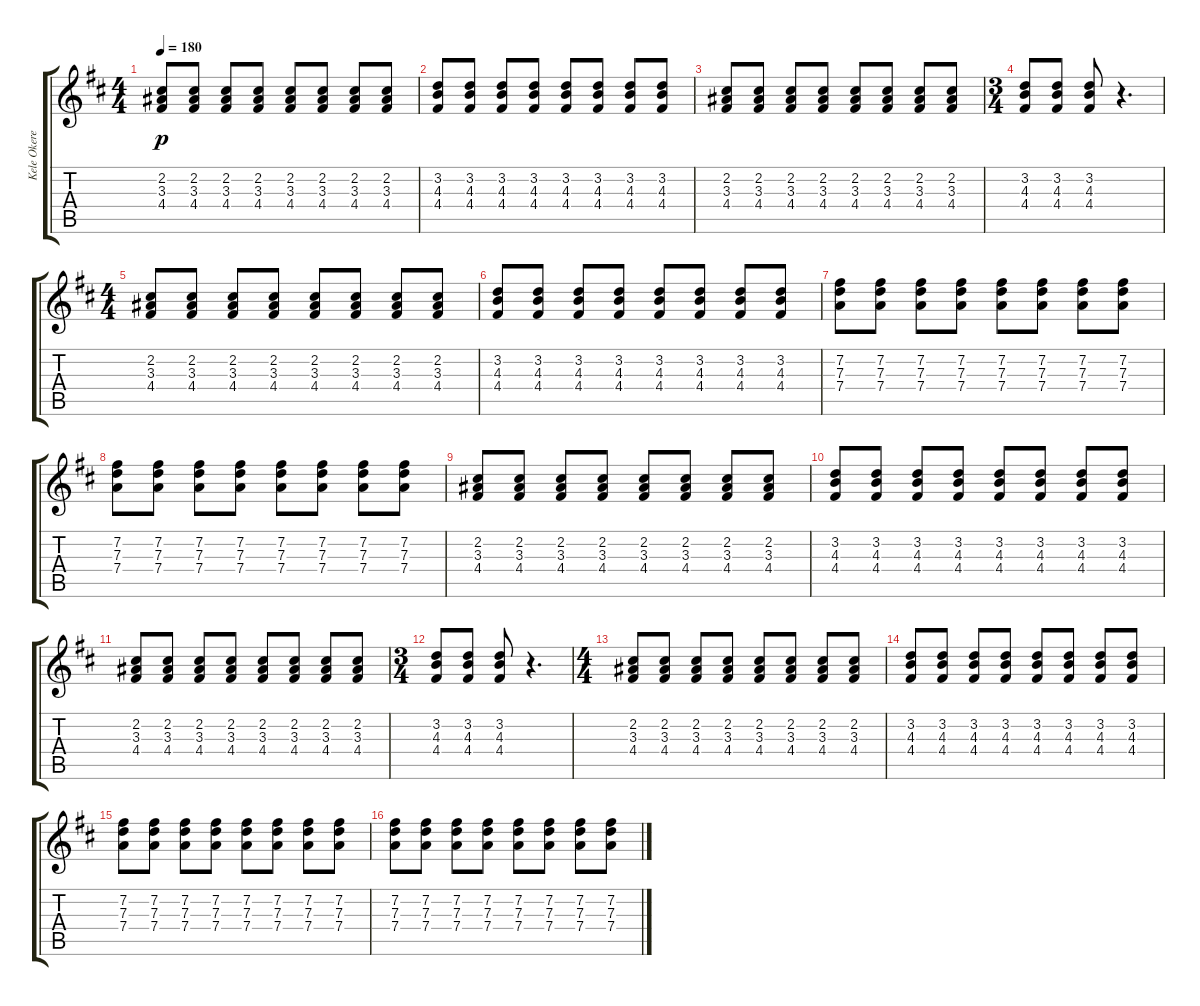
\track ("Kele Okereke" "Kele Okere") {instrument distortionguitar}
\staff {score tabs}
\tuning (E4 B3 G3 D3 A2 E2) {hide}
\ts (4 4)
\tempo 180
\clef g2
\ks d
(2.2 3.3 4.4).8{dy p} (2.2 3.3 4.4).8 (2.2 3.3 4.4).8 (2.2 3.3 4.4).8 (2.2 3.3 4.4).8 (2.2 3.3 4.4).8 (2.2 3.3 4.4).8 (2.2 3.3 4.4).8 |
(3.2 4.3 4.4).8 (3.2 4.3 4.4).8 (3.2 4.3 4.4).8 (3.2 4.3 4.4).8 (3.2 4.3 4.4).8 (3.2 4.3 4.4).8 (3.2 4.3 4.4).8 (3.2 4.3 4.4).8 |
(2.2 3.3 4.4).8 (2.2 3.3 4.4).8 (2.2 3.3 4.4).8 (2.2 3.3 4.4).8 (2.2 3.3 4.4).8 (2.2 3.3 4.4).8 (2.2 3.3 4.4).8 (2.2 3.3 4.4).8 |
\ts (3 4)
(3.2 4.3 4.4).8 (3.2 4.3 4.4).8 (3.2 4.3 4.4).8 r.4{d} |
\ts (4 4)
(2.2 3.3 4.4).8 (2.2 3.3 4.4).8 (2.2 3.3 4.4).8 (2.2 3.3 4.4).8 (2.2 3.3 4.4).8 (2.2 3.3 4.4).8 (2.2 3.3 4.4).8 (2.2 3.3 4.4).8 |
(3.2 4.3 4.4).8 (3.2 4.3 4.4).8 (3.2 4.3 4.4).8 (3.2 4.3 4.4).8 (3.2 4.3 4.4).8 (3.2 4.3 4.4).8 (3.2 4.3 4.4).8 (3.2 4.3 4.4).8 |
(7.2 7.3 7.4).8 (7.2 7.3 7.4).8 (7.2 7.3 7.4).8 (7.2 7.3 7.4).8 (7.2 7.3 7.4).8 (7.2 7.3 7.4).8 (7.2 7.3 7.4).8 (7.2 7.3 7.4).8 |
(7.2 7.3 7.4).8 (7.2 7.3 7.4).8 (7.2 7.3 7.4).8 (7.2 7.3 7.4).8 (7.2 7.3 7.4).8 (7.2 7.3 7.4).8 (7.2 7.3 7.4).8 (7.2 7.3 7.4).8 |
(2.2 3.3 4.4).8 (2.2 3.3 4.4).8 (2.2 3.3 4.4).8 (2.2 3.3 4.4).8 (2.2 3.3 4.4).8 (2.2 3.3 4.4).8 (2.2 3.3 4.4).8 (2.2 3.3 4.4).8 |
(3.2 4.3 4.4).8 (3.2 4.3 4.4).8 (3.2 4.3 4.4).8 (3.2 4.3 4.4).8 (3.2 4.3 4.4).8 (3.2 4.3 4.4).8 (3.2 4.3 4.4).8 (3.2 4.3 4.4).8 |
(2.2 3.3 4.4).8 (2.2 3.3 4.4).8 (2.2 3.3 4.4).8 (2.2 3.3 4.4).8 (2.2 3.3 4.4).8 (2.2 3.3 4.4).8 (2.2 3.3 4.4).8 (2.2 3.3 4.4).8 |
\ts (3 4)
(3.2 4.3 4.4).8 (3.2 4.3 4.4).8 (3.2 4.3 4.4).8 r.4{d} |
\ts (4 4)
(2.2 3.3 4.4).8 (2.2 3.3 4.4).8 (2.2 3.3 4.4).8 (2.2 3.3 4.4).8 (2.2 3.3 4.4).8 (2.2 3.3 4.4).8 (2.2 3.3 4.4).8 (2.2 3.3 4.4).8 |
(3.2 4.3 4.4).8 (3.2 4.3 4.4).8 (3.2 4.3 4.4).8 (3.2 4.3 4.4).8 (3.2 4.3 4.4).8 (3.2 4.3 4.4).8 (3.2 4.3 4.4).8 (3.2 4.3 4.4).8 |
(7.2 7.3 7.4).8 (7.2 7.3 7.4).8 (7.2 7.3 7.4).8 (7.2 7.3 7.4).8 (7.2 7.3 7.4).8 (7.2 7.3 7.4).8 (7.2 7.3 7.4).8 (7.2 7.3 7.4).8 |
(7.2 7.3 7.4).8 (7.2 7.3 7.4).8 (7.2 7.3 7.4).8 (7.2 7.3 7.4).8 (7.2 7.3 7.4).8 (7.2 7.3 7.4).8 (7.2 7.3 7.4).8 (7.2 7.3 7.4).8
